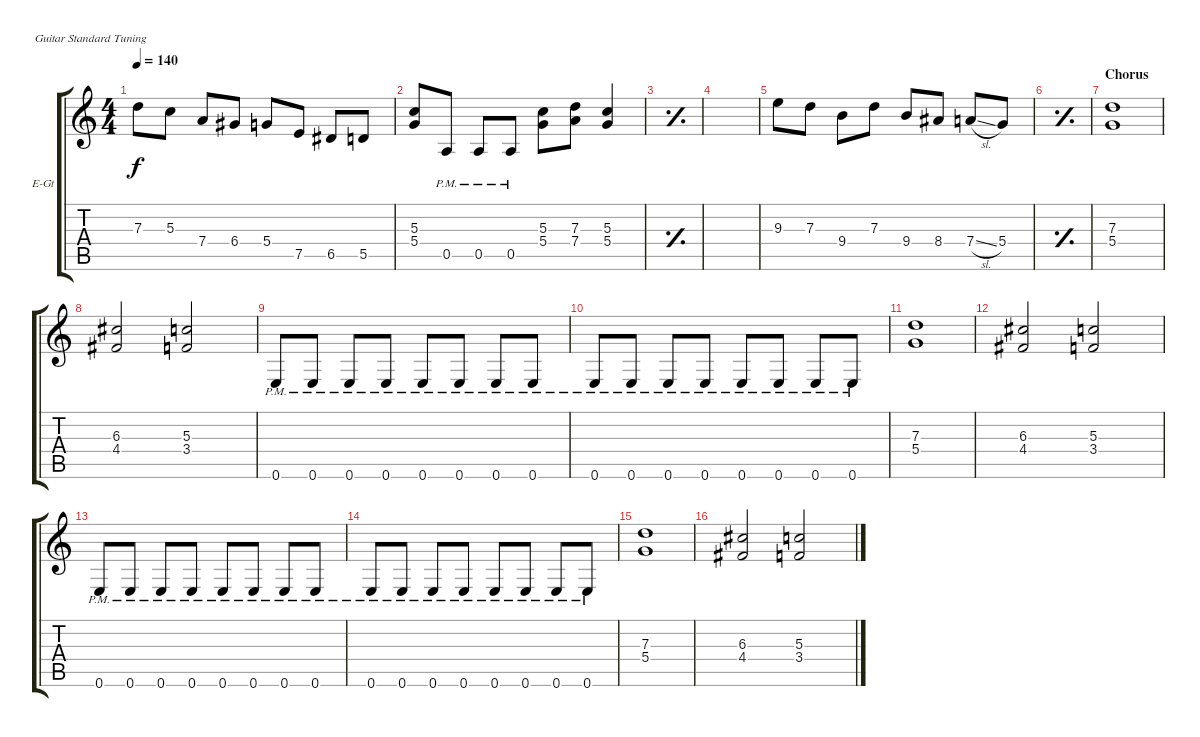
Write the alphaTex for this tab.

\defaultSystemsLayout 4
\bracketExtendMode groupsimilarinstruments
\firstSystemTrackNameOrientation horizontal
\otherSystemsTrackNameOrientation horizontal
\track ("Lead Guitar" "E-Gt") {instrument distortionguitar}
\staff {score tabs}
\tuning (E4 B3 G3 D3 A2 E2)
\ts (4 4)
\tempo 140
\clef g2
\scale
0.333333
\ks c
7.3.8{dy f} 5.3.8 7.4.8 6.4.8 5.4.8 7.5.8 6.5.8 5.5.8 |
\scale
0.333333 (5.3 5.4).8 0.5{pm}.8 0.5{pm}.8 0.5{pm}.8 (5.3 5.4).8 (7.3 7.4).8 (5.3 5.4).4 |
\simile simple
\scale
0.333333 |
\scale
0.333333 |
\simile none
\scale
0.333333 9.3.8 7.3.8 9.4.8 7.3.8 9.4.8 8.4.8 7.4{sl}.8 5.4.8 |
\simile simple
\scale
0.333333 |
\section ("" "Chorus")
\simile none
\scale
0.333333 (7.3 5.4).1 |
\scale
0.333333 (6.3 4.4).2 (5.3 3.4).2 |
\scale
0.333333 0.6{pm}.8 0.6{pm}.8 0.6{pm}.8 0.6{pm}.8 0.6{pm}.8 0.6{pm}.8 0.6{pm}.8 0.6{pm}.8 |
\scale
0.333333 0.6{pm}.8 0.6{pm}.8 0.6{pm}.8 0.6{pm}.8 0.6{pm}.8 0.6{pm}.8 0.6{pm}.8 0.6{pm}.8 |
\scale
0.333333 (7.3 5.4).1 |
\scale
0.333333 (6.3 4.4).2 (5.3 3.4).2 |
\scale
0.333333 0.6{pm}.8 0.6{pm}.8 0.6{pm}.8 0.6{pm}.8 0.6{pm}.8 0.6{pm}.8 0.6{pm}.8 0.6{pm}.8 |
\scale
0.333333 0.6{pm}.8 0.6{pm}.8 0.6{pm}.8 0.6{pm}.8 0.6{pm}.8 0.6{pm}.8 0.6{pm}.8 0.6{pm}.8 |
\scale
0.333333 (7.3 5.4).1 |
\scale
0.333333 (6.3 4.4).2 (5.3 3.4).2
